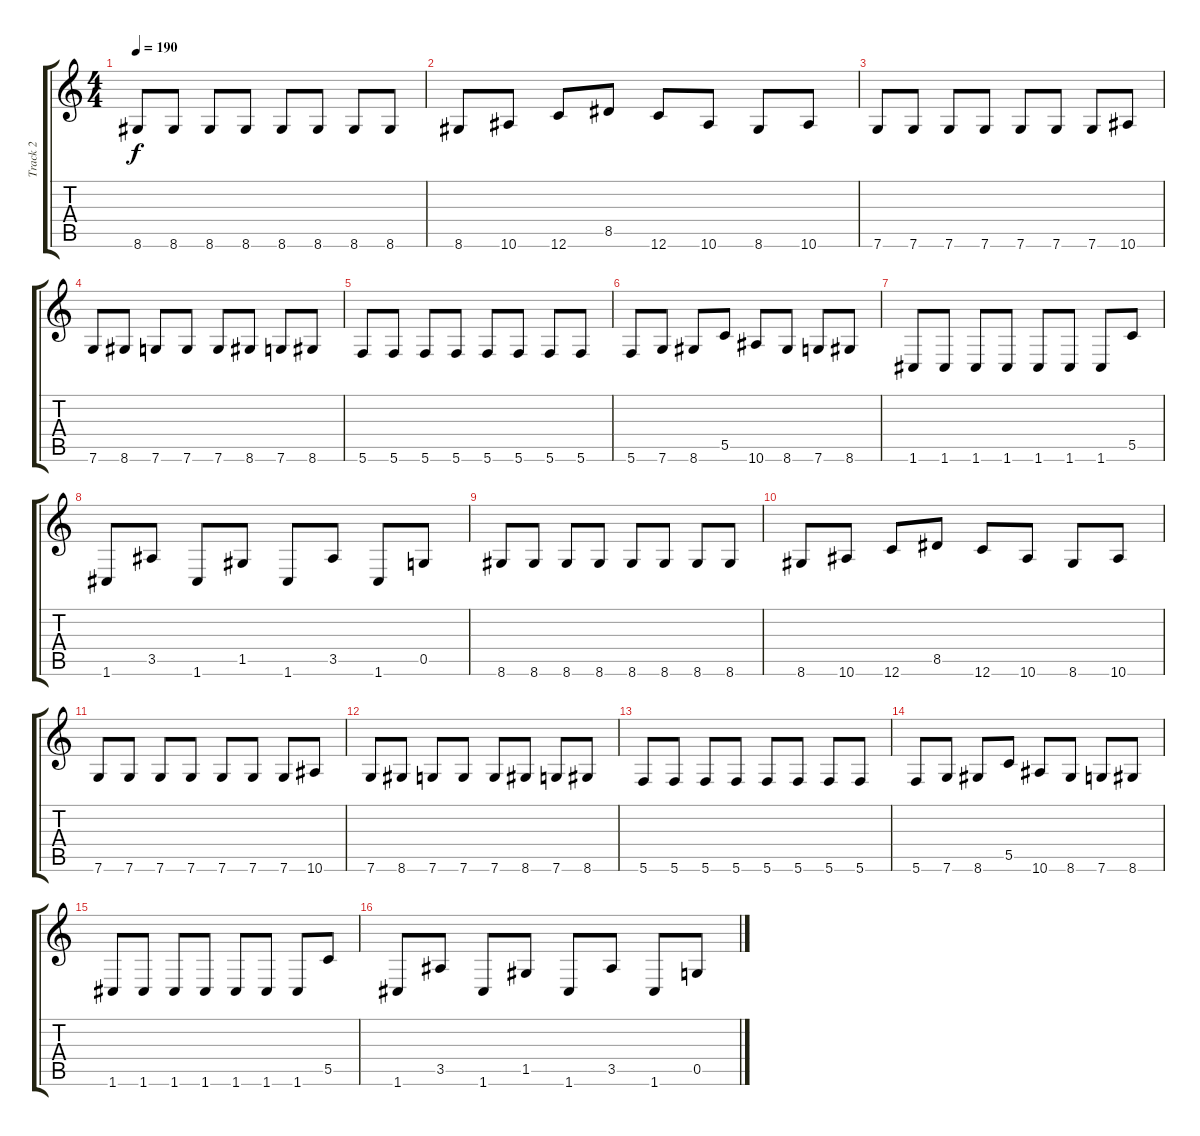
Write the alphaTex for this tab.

\track ("Track 2" "Track 2") {instrument distortionguitar}
\staff {score tabs}
\tuning (D4 A3 F3 C3 G2 C2) {hide}
\ts (4 4)
\tempo 190
\clef g2
\ks c
8.6.8{dy f} 8.6.8 8.6.8 8.6.8 8.6.8 8.6.8 8.6.8 8.6.8 |
8.6.8 10.6.8 12.6.8 8.5.8 12.6.8 10.6.8 8.6.8 10.6.8 |
7.6.8 7.6.8 7.6.8 7.6.8 7.6.8 7.6.8 7.6.8 10.6.8 |
7.6.8 8.6.8 7.6.8 7.6.8 7.6.8 8.6.8 7.6.8 8.6.8 |
5.6.8 5.6.8 5.6.8 5.6.8 5.6.8 5.6.8 5.6.8 5.6.8 |
5.6.8 7.6.8 8.6.8 5.5.8 10.6.8 8.6.8 7.6.8 8.6.8 |
1.6.8 1.6.8 1.6.8 1.6.8 1.6.8 1.6.8 1.6.8 5.5.8 |
1.6.8 3.5.8 1.6.8 1.5.8 1.6.8 3.5.8 1.6.8 0.5.8 |
8.6.8 8.6.8 8.6.8 8.6.8 8.6.8 8.6.8 8.6.8 8.6.8 |
8.6.8 10.6.8 12.6.8 8.5.8 12.6.8 10.6.8 8.6.8 10.6.8 |
7.6.8 7.6.8 7.6.8 7.6.8 7.6.8 7.6.8 7.6.8 10.6.8 |
7.6.8 8.6.8 7.6.8 7.6.8 7.6.8 8.6.8 7.6.8 8.6.8 |
5.6.8 5.6.8 5.6.8 5.6.8 5.6.8 5.6.8 5.6.8 5.6.8 |
5.6.8 7.6.8 8.6.8 5.5.8 10.6.8 8.6.8 7.6.8 8.6.8 |
1.6.8 1.6.8 1.6.8 1.6.8 1.6.8 1.6.8 1.6.8 5.5.8 |
1.6.8 3.5.8 1.6.8 1.5.8 1.6.8 3.5.8 1.6.8 0.5.8
